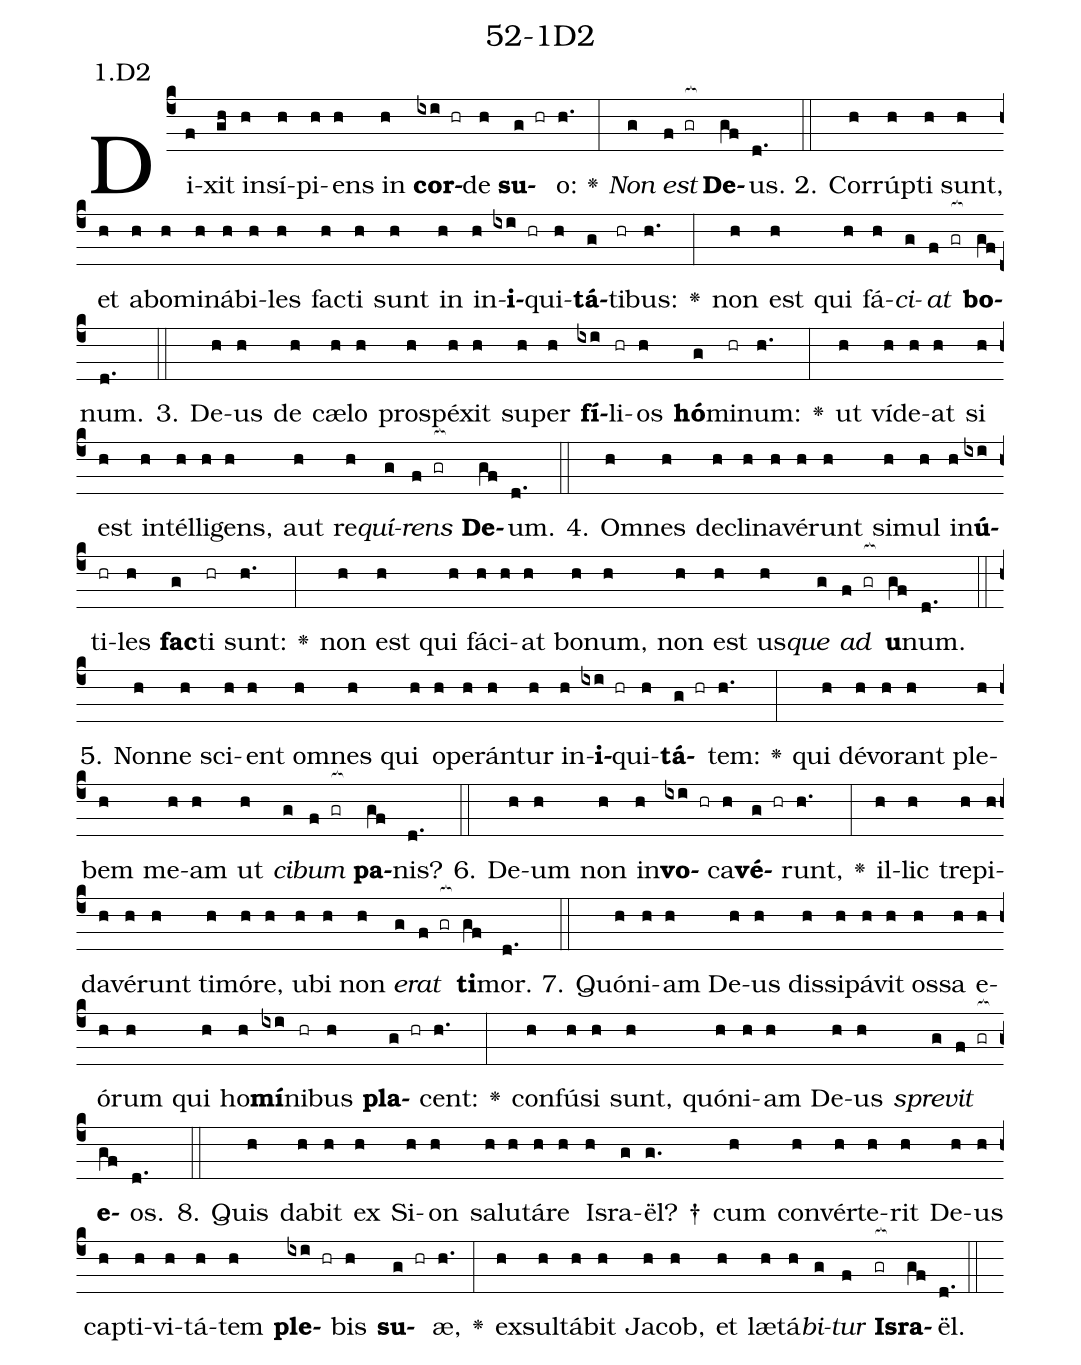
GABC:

name: 52-1D2;
annotation: 1.D2;
%%
(c4)Di(f)xit(gh) in(h)sí(h)pi(h)ens(h) in(h) <b>cor</b>(ixi hr)de(h) <b>su</b>(g hr)o:(h.) <v>\greheightstar</v>(:) <i>Non</i>(g) <i>est</i>(f gr[ocb:1{]) <b>De</b>(gf[ocb:0}])us.(d.) (::)
2. Cor(h)rúp(h)ti(h) sunt,(h) et(h) ab(h)o(h)mi(h)ná(h)bi(h)les(h) fac(h)ti(h) sunt(h) in(h) in(h)<b>i</b>(ixi hr)qui(h)<b>tá</b>(g)ti(hr)bus:(h.) <v>\greheightstar</v>(:) non(h) est(h) qui(h) fá(h)<i>ci</i>(g)<i>at</i>(f gr[ocb:1{]) <b>bo</b>(gf[ocb:0}])num.(d.) (::)
3. De(h)us(h) de(h) cæ(h)lo(h) pro(h)spé(h)xit(h) su(h)per(h) <b>fí</b>(ixi)li(hr)os(h) <b>hó</b>(g)mi(hr)num:(h.) <v>\greheightstar</v>(:) ut(h) ví(h)de(h)at(h) si(h) est(h) in(h)tél(h)li(h)gens,(h) aut(h) re(h)<i>quí</i>(g)<i>rens</i>(f gr[ocb:1{]) <b>De</b>(gf[ocb:0}])um.(d.) (::)
4. Om(h)nes(h) de(h)cli(h)na(h)vé(h)runt(h) si(h)mul(h) in(h)<b>ú</b>(ixi)ti(hr)les(h) <b>fac</b>(g)ti(hr) sunt:(h.) <v>\greheightstar</v>(:) non(h) est(h) qui(h) fá(h)ci(h)at(h) bo(h)num,(h) non(h) est(h) us(h)<i>que</i>(g) <i>ad</i>(f gr[ocb:1{]) <b>u</b>(gf[ocb:0}])num.(d.) (::)
5. Non(h)ne(h) sci(h)ent(h) om(h)nes(h) qui(h) o(h)pe(h)rán(h)tur(h) in(h)<b>i</b>(ixi hr)qui(h)<b>tá</b>(g hr)tem:(h.) <v>\greheightstar</v>(:) qui(h) dé(h)vo(h)rant(h) ple(h)bem(h) me(h)am(h) ut(h) <i>ci</i>(g)<i>bum</i>(f gr[ocb:1{]) <b>pa</b>(gf[ocb:0}])nis?(d.) (::)
6. De(h)um(h) non(h) in(h)<b>vo</b>(ixi hr)ca(h)<b>vé</b>(g hr)runt,(h.) <v>\greheightstar</v>(:) il(h)lic(h) tre(h)pi(h)da(h)vé(h)runt(h) ti(h)mó(h)re,(h) u(h)bi(h) non(h) <i>e</i>(g)<i>rat</i>(f gr[ocb:1{]) <b>ti</b>(gf[ocb:0}])mor.(d.) (::)
7. Quón(h)i(h)am(h) De(h)us(h) dis(h)si(h)pá(h)vit(h) os(h)sa(h) e(h)ó(h)rum(h) qui(h) ho(h)<b>mí</b>(ixi)ni(hr)bus(h) <b>pla</b>(g hr)cent:(h.) <v>\greheightstar</v>(:) con(h)fú(h)si(h) sunt,(h) quón(h)i(h)am(h) De(h)us(h) <i>spre</i>(g)<i>vit</i>(f gr[ocb:1{]) <b>e</b>(gf[ocb:0}])os.(d.) (::)
8. Quis(h) da(h)bit(h) ex(h) Si(h)on(h) sa(h)lu(h)tá(h)re(h) Is(h)ra(g)ël? †(g.) cum(h) con(h)vér(h)te(h)rit(h) De(h)us(h) cap(h)ti(h)vi(h)tá(h)tem(h) <b>ple</b>(ixi hr)bis(h) <b>su</b>(g hr)æ,(h.) <v>\greheightstar</v>(:) ex(h)sul(h)tá(h)bit(h) Ja(h)cob,(h) et(h) læ(h)tá(h)<i>bi</i>(g)<i>tur</i>(f) <b>Is</b>(gr[ocb:1{])<b>ra</b>(gf[ocb:0}])ël.(d.) (::)
